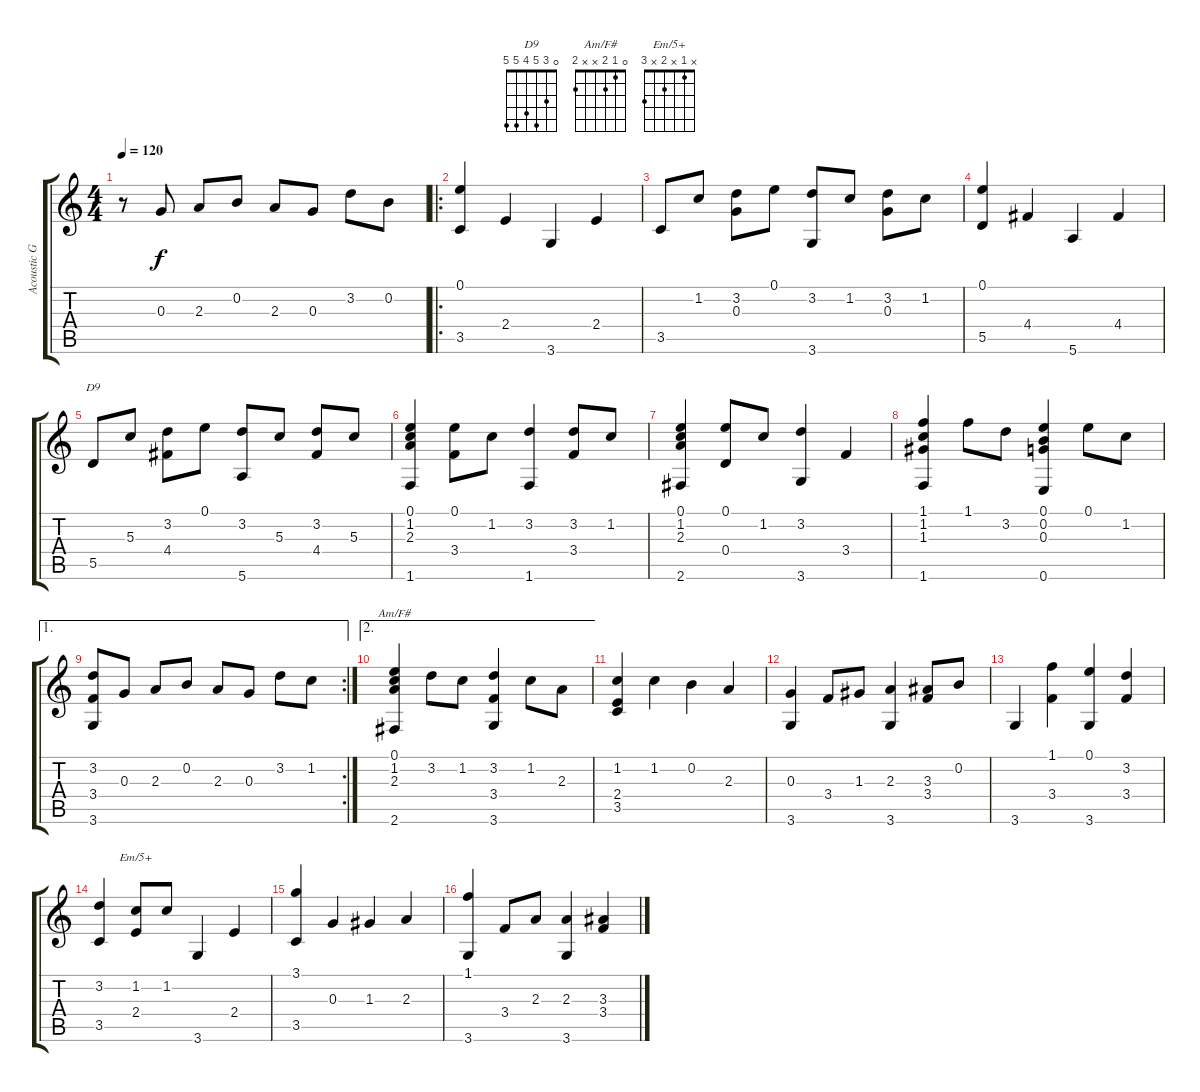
\track ("Acoustic Guitar" "Acoustic G") {instrument acousticguitarnylon}
\staff {score tabs}
\tuning (E4 B3 G3 D3 A2 E2) {hide}
\chord ("D9" 0 3 5 4 5 5)
\chord ("Am/F#" 0 1 2 x x 2)
\chord ("Em/5+" x 1 x 2 x 3)
\ts (4 4)
\tempo 120
\clef g2
\ks c
r.8{dy f instrument acousticguitarnylon} 0.3.8 2.3.8 0.2.8 2.3.8 0.3.8 3.2.8 0.2.8 |
\ro
(0.1 3.5).4 2.4.4 3.6.4 2.4.4 |
3.5.8 1.2.8 (3.2 0.3).8 0.1.8 (3.2 3.6).8 1.2.8 (3.2 0.3).8 1.2.8 |
(0.1 5.5).4 4.4.4 5.6.4 4.4.4 |
5.5.8{ch "D9"} 5.3.8 (3.2 4.4).8 0.1.8 (3.2 5.6).8 5.3.8 (3.2 4.4).8 5.3.8 |
(0.1 1.2 2.3 1.6).4 (0.1 3.4).8 1.2.8 (3.2 1.6).4 (3.2 3.4).8 1.2.8 |
(0.1 1.2 2.3 2.6).4 (0.1 0.4).8 1.2.8 (3.2 3.6).4 3.4.4 |
(1.1 1.2 1.3 1.6).4 1.1.8 3.2.8 (0.1 0.2 0.3 0.6).4 0.1.8 1.2.8 |
\ae 1
\rc 2
(3.2 3.4 3.6).8 0.3.8 2.3.8 0.2.8 2.3.8 0.3.8 3.2.8 1.2.8 |
\ae 2
(0.1 1.2 2.3 2.6).4{ch "Am/F#"} 3.2.8 1.2.8 (3.2 3.4 3.6).4 1.2.8 2.3.8 |
(1.2 2.4 3.5).4 1.2.4 0.2.4 2.3.4 |
(0.3 3.6).4 3.4.8 1.3.8 (2.3 3.6).4 (3.3 3.4).8 0.2.8 |
3.6.4 (1.1 3.4).4 (0.1 3.6).4 (3.2 3.4).4 |
(3.2 3.5).4 (1.2 2.4).8{ch "Em/5+"} 1.2.8 3.6.4 2.4.4 |
(3.1 3.5).4 0.3.4 1.3.4 2.3.4 |
(1.1 3.6).4 3.4.8 2.3.8 (2.3 3.6).4 (3.3 3.4).4
